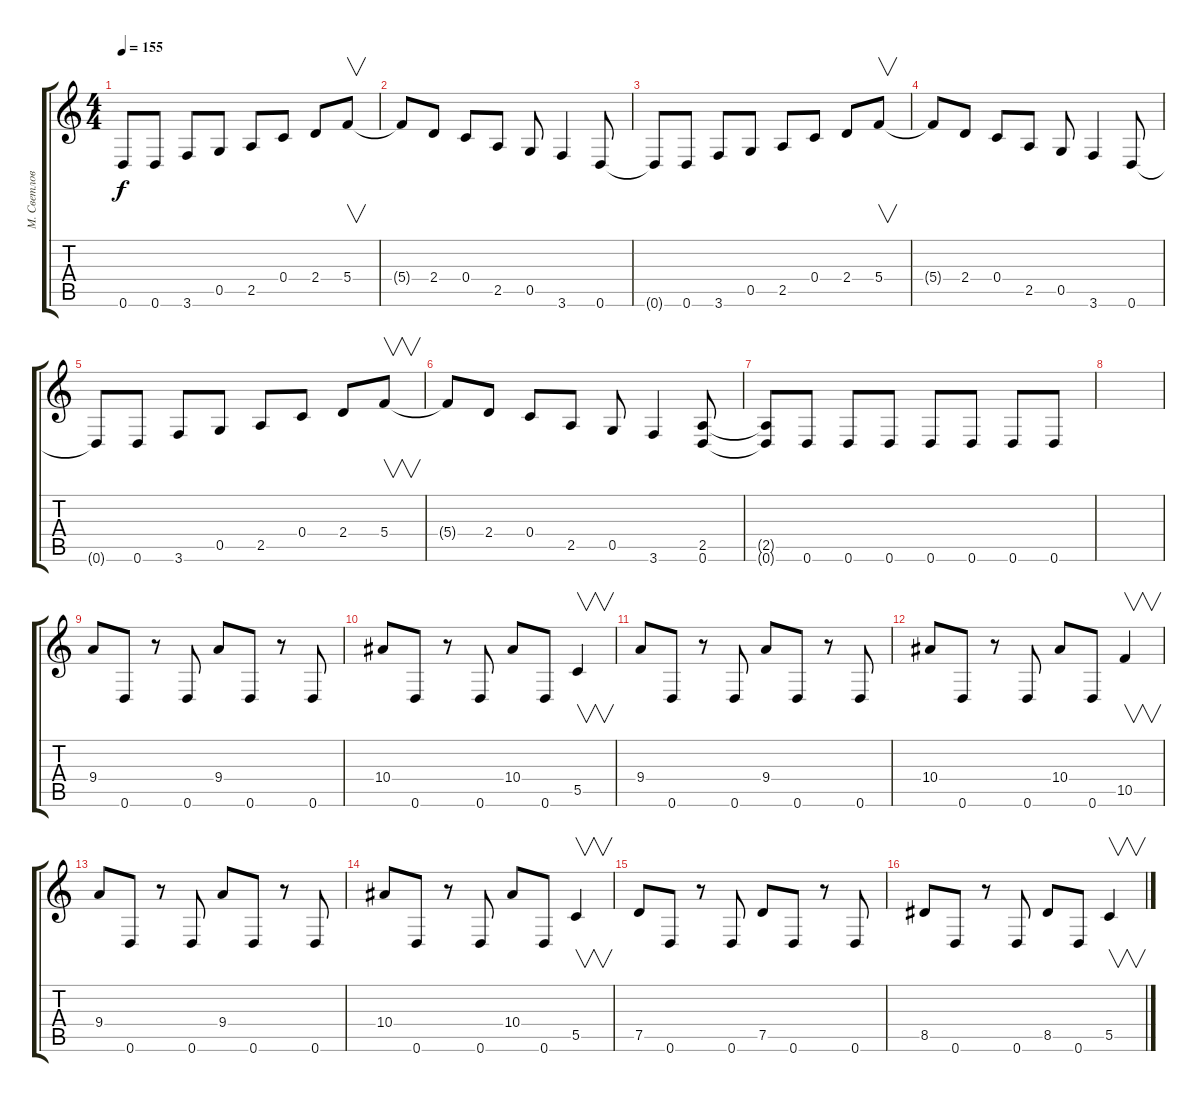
\track ("М. Светлов" "М. Светлов") {instrument distortionguitar}
\staff {score tabs}
\tuning (D4 A3 F3 C3 G2 D2) {hide}
\ts (4 4)
\tempo 155
\clef g2
\ks c
0.6.8{dy f} 0.6.8 3.6.8 0.5.8 2.5.8 0.4.8 2.4.8 5.4.8{v} |
5.4{t}.8 2.4.8 0.4.8 2.5.8 0.5.8 3.6.4 0.6.8 |
0.6{t}.8 0.6.8 3.6.8 0.5.8 2.5.8 0.4.8 2.4.8 5.4.8{v} |
5.4{t}.8 2.4.8 0.4.8 2.5.8 0.5.8 3.6.4 0.6.8 |
0.6{t}.8 0.6.8 3.6.8 0.5.8 2.5.8 0.4.8 2.4.8 5.4.8{v} |
5.4{t}.8 2.4.8 0.4.8 2.5.8 0.5.8 3.6.4 (2.5 0.6).8 |
(2.5{t} 0.6{t}).8 0.6.8 0.6.8 0.6.8 0.6.8 0.6.8 0.6.8 0.6.8 |
|
9.4.8 0.6.8 r.8 0.6.8 9.4.8 0.6.8 r.8 0.6.8 |
10.4.8 0.6.8 r.8 0.6.8 10.4.8 0.6.8 5.5.4{v} |
9.4.8 0.6.8 r.8 0.6.8 9.4.8 0.6.8 r.8 0.6.8 |
10.4.8 0.6.8 r.8 0.6.8 10.4.8 0.6.8 10.5.4{v} |
9.4.8 0.6.8 r.8 0.6.8 9.4.8 0.6.8 r.8 0.6.8 |
10.4.8 0.6.8 r.8 0.6.8 10.4.8 0.6.8 5.5.4{v} |
7.5.8 0.6.8 r.8 0.6.8 7.5.8 0.6.8 r.8 0.6.8 |
8.5.8 0.6.8 r.8 0.6.8 8.5.8 0.6.8 5.5.4{v}
